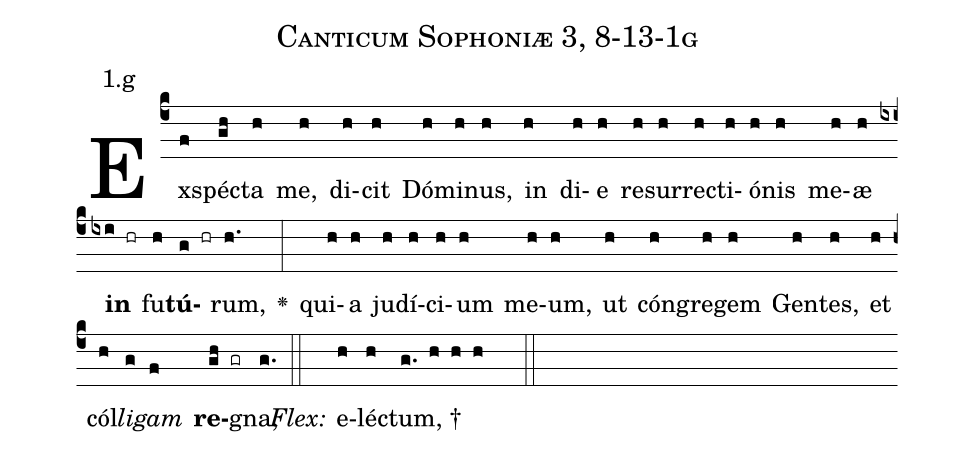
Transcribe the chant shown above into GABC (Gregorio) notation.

name: Canticum Sophoniæ 3, 8-13-1g;
annotation: 1.g;
%%
(c4)Ex(f)spé(gh)cta(h) me,(h) di(h)cit(h) Dó(h)mi(h)nus,(h) in(h) di(h)e(h) re(h)sur(h)re(h)cti(h)ó(h)nis(h) me(h)æ(h) <b>in</b>(ixi hr) fu(h)<b>tú</b>(g hr)rum,(h.) <v>\greheightstar</v>(:) qui(h)a(h) ju(h)dí(h)ci(h)um(h) me(h)um,(h) ut(h) cón(h)gre(h)gem(h) Gen(h)tes,(h) et(h) cól(h)<i>li</i>(g)<i>gam</i>(f) <b>re</b>(gh gr)gna,(g.) (::)
<i>Flex:</i>()  e(h)lé(h)ctum, †(g. h h h  ::)

%E(h) u(h) o(g) u(f) a(gh) e.(g.) (::)
